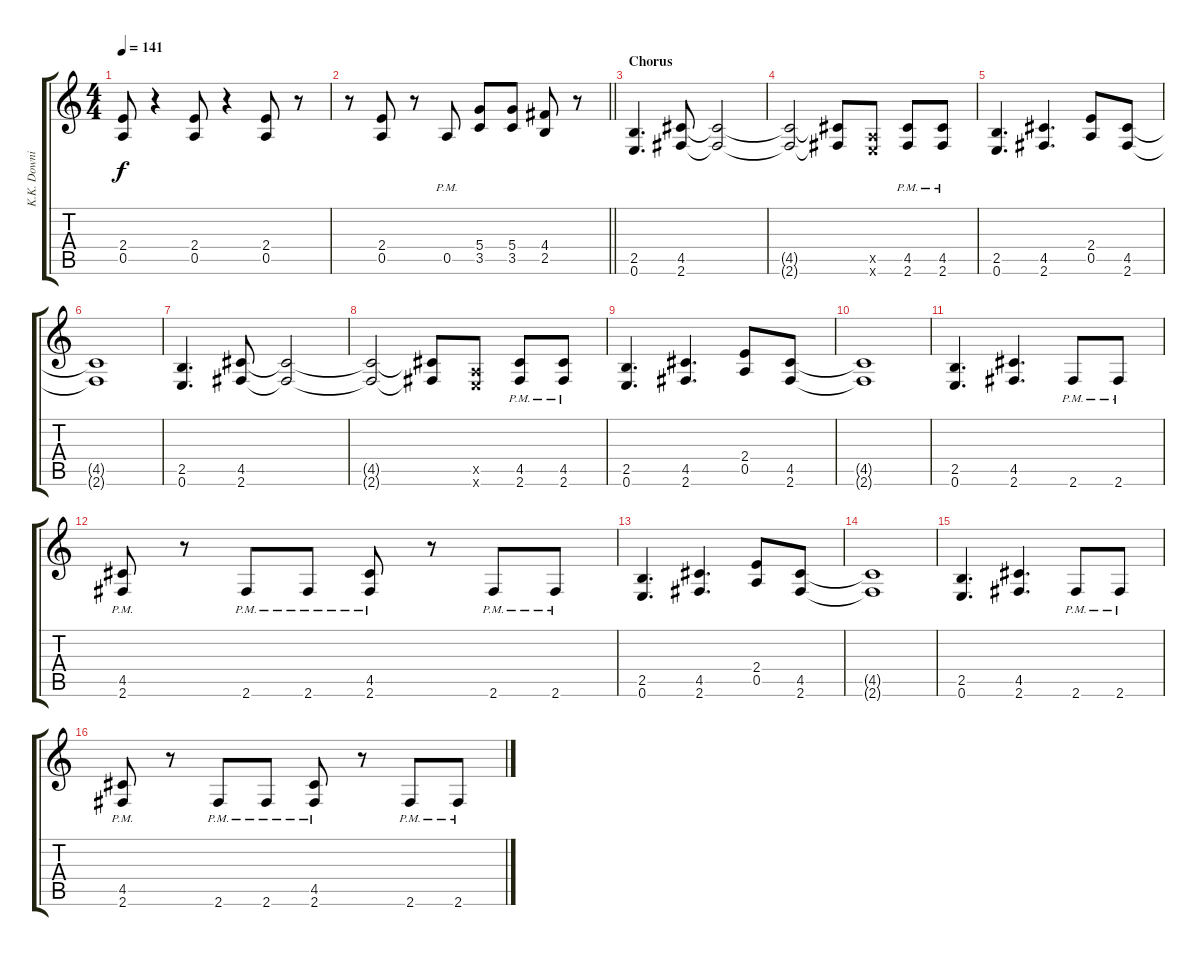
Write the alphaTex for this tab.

\track ("K.K. Downing" "K.K. Downi") {instrument distortionguitar}
\staff {score tabs}
\tuning (E4 B3 G3 D3 A2 E2) {hide}
\ts (4 4)
\tempo 141
\clef g2
\ks c
(2.4 0.5).8{dy f} r.4 (2.4 0.5).8 r.4 (2.4 0.5).8 r.8 |
\barLineRight lightlight
r.8 (2.4 0.5).8 r.8 0.5{pm}.8 (5.4 3.5).8 (5.4 3.5).8 (4.4 2.5).8 r.8 |
\section ("" "Chorus")
(2.5 0.6).4{d} (4.5 2.6).8 (4.5{t} 2.6{t}).2 |
(4.5{t} 2.6{t}).2 (4.5{t} 2.6{t}).8 (0.5{x} 0.6{x}).8 (4.5{pm} 2.6{pm}).8 (4.5{pm} 2.6{pm}).8 |
(2.5 0.6).4{d} (4.5 2.6).4{d} (2.4 0.5).8 (4.5 2.6).8 |
(4.5{t} 2.6{t}).1 |
(2.5 0.6).4{d} (4.5 2.6).8 (4.5{t} 2.6{t}).2 |
(4.5{t} 2.6{t}).2 (4.5{t} 2.6{t}).8 (0.5{x} 0.6{x}).8 (4.5{pm} 2.6{pm}).8 (4.5{pm} 2.6{pm}).8 |
(2.5 0.6).4{d} (4.5 2.6).4{d} (2.4 0.5).8 (4.5 2.6).8 |
(4.5{t} 2.6{t}).1 |
(2.5 0.6).4{d} (4.5 2.6).4{d} 2.6{pm}.8 2.6{pm}.8 |
(4.5{pm} 2.6{pm}).8 r.8 2.6{pm}.8 2.6{pm}.8 (4.5{pm} 2.6{pm}).8 r.8 2.6{pm}.8 2.6{pm}.8 |
(2.5 0.6).4{d} (4.5 2.6).4{d} (2.4 0.5).8 (4.5 2.6).8 |
(4.5{t} 2.6{t}).1 |
(2.5 0.6).4{d} (4.5 2.6).4{d} 2.6{pm}.8 2.6{pm}.8 |
(4.5{pm} 2.6{pm}).8 r.8 2.6{pm}.8 2.6{pm}.8 (4.5{pm} 2.6{pm}).8 r.8 2.6{pm}.8 2.6{pm}.8
